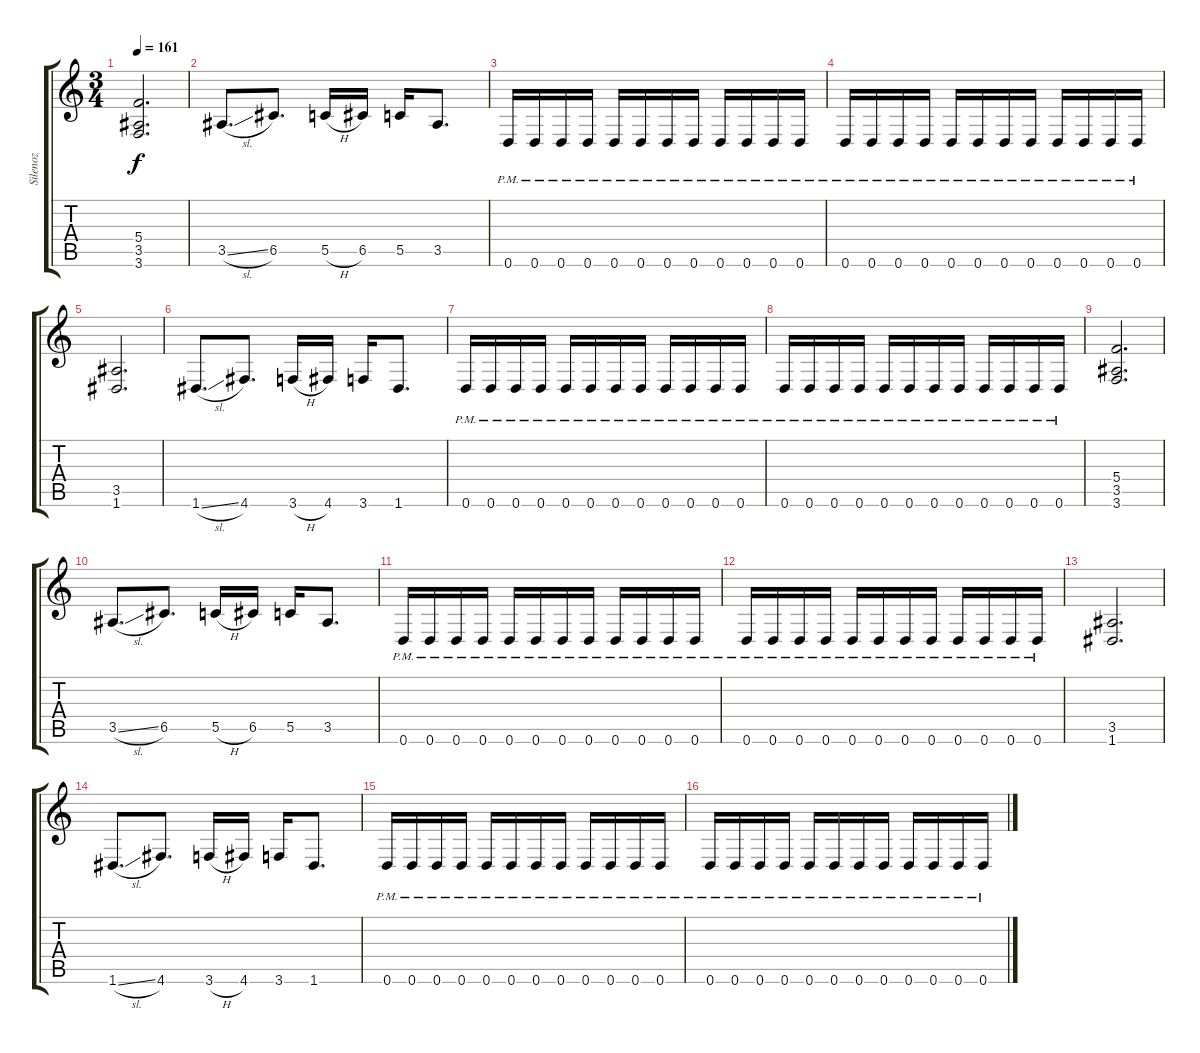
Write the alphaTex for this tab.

\track ("Silenoz" "Silenoz") {instrument distortionguitar}
\staff {score tabs}
\tuning (D4 A3 F3 C3 G2 D2) {hide}
\ts (3 4)
\tempo 161
\clef g2
\ks c
(5.4 3.5 3.6).2{d dy f} |
3.5{sl}.8{d} 6.5.8{d} 5.5{h}.16 6.5.16 5.5.16 3.5.8{d} |
0.6{pm}.16 0.6{pm}.16 0.6{pm}.16 0.6{pm}.16 0.6{pm}.16 0.6{pm}.16 0.6{pm}.16 0.6{pm}.16 0.6{pm}.16 0.6{pm}.16 0.6{pm}.16 0.6{pm}.16 |
0.6{pm}.16 0.6{pm}.16 0.6{pm}.16 0.6{pm}.16 0.6{pm}.16 0.6{pm}.16 0.6{pm}.16 0.6{pm}.16 0.6{pm}.16 0.6{pm}.16 0.6{pm}.16 0.6{pm}.16 |
(3.5 1.6).2{d} |
1.6{sl}.8{d} 4.6.8{d} 3.6{h}.16 4.6.16 3.6.16 1.6.8{d} |
0.6{pm}.16 0.6{pm}.16 0.6{pm}.16 0.6{pm}.16 0.6{pm}.16 0.6{pm}.16 0.6{pm}.16 0.6{pm}.16 0.6{pm}.16 0.6{pm}.16 0.6{pm}.16 0.6{pm}.16 |
0.6{pm}.16 0.6{pm}.16 0.6{pm}.16 0.6{pm}.16 0.6{pm}.16 0.6{pm}.16 0.6{pm}.16 0.6{pm}.16 0.6{pm}.16 0.6{pm}.16 0.6{pm}.16 0.6{pm}.16 |
(5.4 3.5 3.6).2{d} |
3.5{sl}.8{d} 6.5.8{d} 5.5{h}.16 6.5.16 5.5.16 3.5.8{d} |
0.6{pm}.16 0.6{pm}.16 0.6{pm}.16 0.6{pm}.16 0.6{pm}.16 0.6{pm}.16 0.6{pm}.16 0.6{pm}.16 0.6{pm}.16 0.6{pm}.16 0.6{pm}.16 0.6{pm}.16 |
0.6{pm}.16 0.6{pm}.16 0.6{pm}.16 0.6{pm}.16 0.6{pm}.16 0.6{pm}.16 0.6{pm}.16 0.6{pm}.16 0.6{pm}.16 0.6{pm}.16 0.6{pm}.16 0.6{pm}.16 |
(3.5 1.6).2{d} |
1.6{sl}.8{d} 4.6.8{d} 3.6{h}.16 4.6.16 3.6.16 1.6.8{d} |
0.6{pm}.16 0.6{pm}.16 0.6{pm}.16 0.6{pm}.16 0.6{pm}.16 0.6{pm}.16 0.6{pm}.16 0.6{pm}.16 0.6{pm}.16 0.6{pm}.16 0.6{pm}.16 0.6{pm}.16 |
0.6{pm}.16 0.6{pm}.16 0.6{pm}.16 0.6{pm}.16 0.6{pm}.16 0.6{pm}.16 0.6{pm}.16 0.6{pm}.16 0.6{pm}.16 0.6{pm}.16 0.6{pm}.16 0.6{pm}.16
